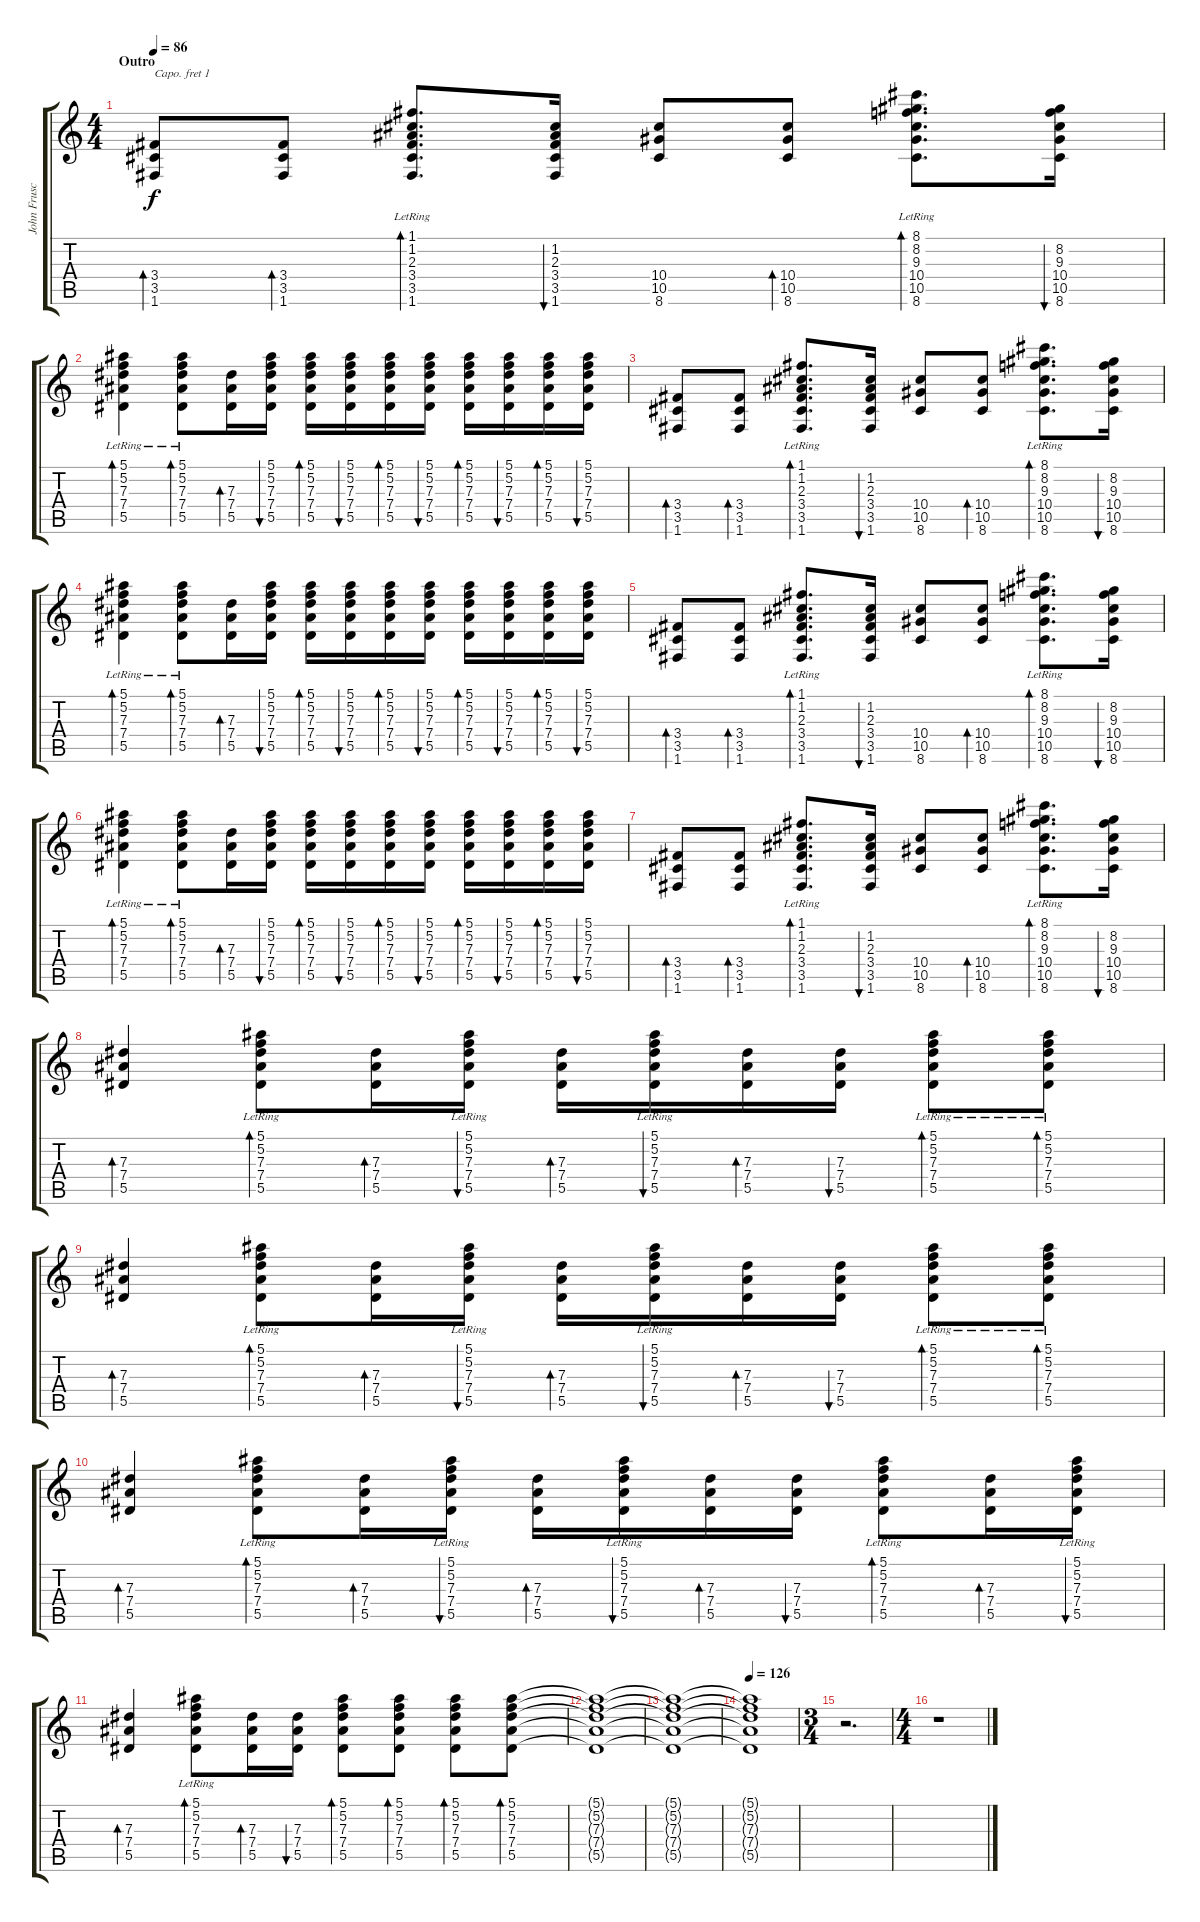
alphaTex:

\track ("John Frusciante (Guitar 2)" "John Frusc") {instrument acousticguitarsteel}
\staff {score tabs}
\capo 1
\tuning (E4 B3 G3 D3 A2 E2) {hide}
\ts (4 4)
\section ("" "Outro")
\tempo 86
\clef g2
\ks c
(3.4 3.5 1.6).8{bd 30 dy f} (3.4 3.5 1.6).8{bd 30} (1.1{lr} 1.2 2.3 3.4 3.5 1.6).8{d bd 30} (1.2 2.3 3.4 3.5 1.6).16{bu 30} (10.4 10.5 8.6).8 (10.4 10.5 8.6).8{bd 30} (8.1{lr} 8.2 9.3 10.4 10.5 8.6).8{d bd 30} (8.2 9.3 10.4 10.5 8.6).16{bu 30} |
(5.1{lr} 5.2{lr} 7.3 7.4 5.5).4{bd 30} (5.1{lr} 5.2{lr} 7.3 7.4 5.5).8{bd 30} (7.3 7.4 5.5).16{bd 30} (5.1 5.2 7.3 7.4 5.5).16{bu 30} (5.1 5.2 7.3 7.4 5.5).16{bd 30} (5.1 5.2 7.3 7.4 5.5).16{bu 30} (5.1 5.2 7.3 7.4 5.5).16{bd 30} (5.1 5.2 7.3 7.4 5.5).16{bu 30} (5.1 5.2 7.3 7.4 5.5).16{bd 30} (5.1 5.2 7.3 7.4 5.5).16{bu 30} (5.1 5.2 7.3 7.4 5.5).16{bd 30} (5.1 5.2 7.3 7.4 5.5).16{bu 30} |
(3.4 3.5 1.6).8{bd 30} (3.4 3.5 1.6).8{bd 30} (1.1{lr} 1.2 2.3 3.4 3.5 1.6).8{d bd 30} (1.2 2.3 3.4 3.5 1.6).16{bu 30} (10.4 10.5 8.6).8 (10.4 10.5 8.6).8{bd 30} (8.1{lr} 8.2 9.3 10.4 10.5 8.6).8{d bd 30} (8.2 9.3 10.4 10.5 8.6).16{bu 30} |
(5.1{lr} 5.2{lr} 7.3 7.4 5.5).4{bd 30} (5.1{lr} 5.2{lr} 7.3 7.4 5.5).8{bd 30} (7.3 7.4 5.5).16{bd 30} (5.1 5.2 7.3 7.4 5.5).16{bu 30} (5.1 5.2 7.3 7.4 5.5).16{bd 30} (5.1 5.2 7.3 7.4 5.5).16{bu 30} (5.1 5.2 7.3 7.4 5.5).16{bd 30} (5.1 5.2 7.3 7.4 5.5).16{bu 30} (5.1 5.2 7.3 7.4 5.5).16{bd 30} (5.1 5.2 7.3 7.4 5.5).16{bu 30} (5.1 5.2 7.3 7.4 5.5).16{bd 30} (5.1 5.2 7.3 7.4 5.5).16{bu 30} |
(3.4 3.5 1.6).8{bd 30} (3.4 3.5 1.6).8{bd 30} (1.1{lr} 1.2 2.3 3.4 3.5 1.6).8{d bd 30} (1.2 2.3 3.4 3.5 1.6).16{bu 30} (10.4 10.5 8.6).8 (10.4 10.5 8.6).8{bd 30} (8.1{lr} 8.2 9.3 10.4 10.5 8.6).8{d bd 30} (8.2 9.3 10.4 10.5 8.6).16{bu 30} |
(5.1{lr} 5.2{lr} 7.3 7.4 5.5).4{bd 30} (5.1{lr} 5.2{lr} 7.3 7.4 5.5).8{bd 30} (7.3 7.4 5.5).16{bd 30} (5.1 5.2 7.3 7.4 5.5).16{bu 30} (5.1 5.2 7.3 7.4 5.5).16{bd 30} (5.1 5.2 7.3 7.4 5.5).16{bu 30} (5.1 5.2 7.3 7.4 5.5).16{bd 30} (5.1 5.2 7.3 7.4 5.5).16{bu 30} (5.1 5.2 7.3 7.4 5.5).16{bd 30} (5.1 5.2 7.3 7.4 5.5).16{bu 30} (5.1 5.2 7.3 7.4 5.5).16{bd 30} (5.1 5.2 7.3 7.4 5.5).16{bu 30} |
(3.4 3.5 1.6).8{bd 30} (3.4 3.5 1.6).8{bd 30} (1.1{lr} 1.2 2.3 3.4 3.5 1.6).8{d bd 30} (1.2 2.3 3.4 3.5 1.6).16{bu 30} (10.4 10.5 8.6).8 (10.4 10.5 8.6).8{bd 30} (8.1{lr} 8.2 9.3 10.4 10.5 8.6).8{d bd 30} (8.2 9.3 10.4 10.5 8.6).16{bu 30} |
(7.3 7.4 5.5).4{bd 30} (5.1{lr} 5.2{lr} 7.3 7.4 5.5).8{bd 30} (7.3 7.4 5.5).16{bd 30} (5.1{lr} 5.2{lr} 7.3 7.4 5.5).16{bu 30} (7.3 7.4 5.5).16{bd 30} (5.1{lr} 5.2{lr} 7.3 7.4 5.5).16{bu 30} (7.3 7.4 5.5).16{bd 60} (7.3 7.4 5.5).16{bu 60} (5.1{lr} 5.2{lr} 7.3 7.4 5.5).8{bd 30} (5.1{lr} 5.2{lr} 7.3 7.4 5.5).8{bd 30} |
(7.3 7.4 5.5).4{bd 30} (5.1{lr} 5.2{lr} 7.3 7.4 5.5).8{bd 30} (7.3 7.4 5.5).16{bd 30} (5.1{lr} 5.2{lr} 7.3 7.4 5.5).16{bu 30} (7.3 7.4 5.5).16{bd 30} (5.1{lr} 5.2{lr} 7.3 7.4 5.5).16{bu 30} (7.3 7.4 5.5).16{bd 60} (7.3 7.4 5.5).16{bu 60} (5.1{lr} 5.2{lr} 7.3 7.4 5.5).8{bd 30} (5.1{lr} 5.2{lr} 7.3 7.4 5.5).8{bd 30} |
(7.3 7.4 5.5).4{bd 30} (5.1{lr} 5.2{lr} 7.3 7.4 5.5).8{bd 30} (7.3 7.4 5.5).16{bd 30} (5.1{lr} 5.2{lr} 7.3 7.4 5.5).16{bu 30} (7.3 7.4 5.5).16{bd 30} (5.1{lr} 5.2{lr} 7.3 7.4 5.5).16{bu 30} (7.3 7.4 5.5).16{bd 60} (7.3 7.4 5.5).16{bu 60} (5.1{lr} 5.2{lr} 7.3 7.4 5.5).8{bd 30} (7.3 7.4 5.5).16{bd 30} (5.1{lr} 5.2{lr} 7.3 7.4 5.5).16{bu 30} |
(7.3 7.4 5.5).4{bd 30} (5.1{lr} 5.2{lr} 7.3 7.4 5.5).8{bd 30} (7.3 7.4 5.5).16{bd 30} (7.3 7.4 5.5).16{bu 30} (5.1 5.2 7.3 7.4 5.5).8{bd 60} (5.1 5.2 7.3 7.4 5.5).8{bd 60} (5.1 5.2 7.3 7.4 5.5).8{bd 60} (5.1 5.2 7.3 7.4 5.5).8{bd 60} |
(5.1{t} 5.2{t} 7.3{t} 7.4{t} 5.5{t}).1 |
(5.1{t} 5.2{t} 7.3{t} 7.4{t} 5.5{t}).1 |
\tempo 126
(5.1{t} 5.2{t} 7.3{t} 7.4{t} 5.5{t}).1 |
\ts (3 4)
r.2{d} |
\ts (4 4)
r.1
